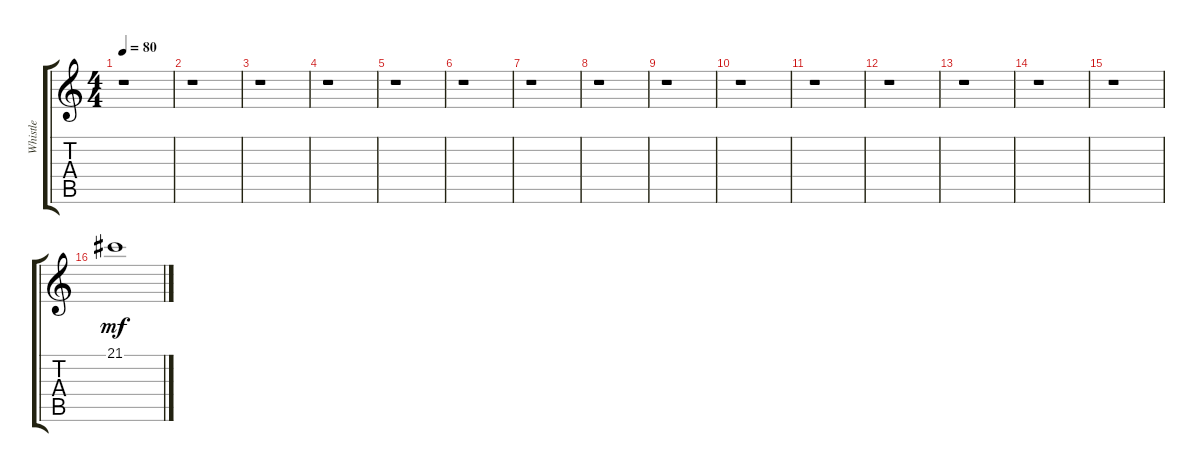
\track ("Whistle" "Whistle") {instrument whistle}
\staff {score tabs}
\tuning (E4 B3 G3 D3 A2 E2) {hide}
\ts (4 4)
\tempo 80
\clef g2
\ks c
r.1{dy mf instrument whistle} |
r.1 |
r.1 |
r.1 |
r.1 |
r.1 |
r.1 |
r.1 |
r.1 |
r.1 |
r.1 |
r.1 |
r.1 |
r.1 |
r.1 |
21.1.1
